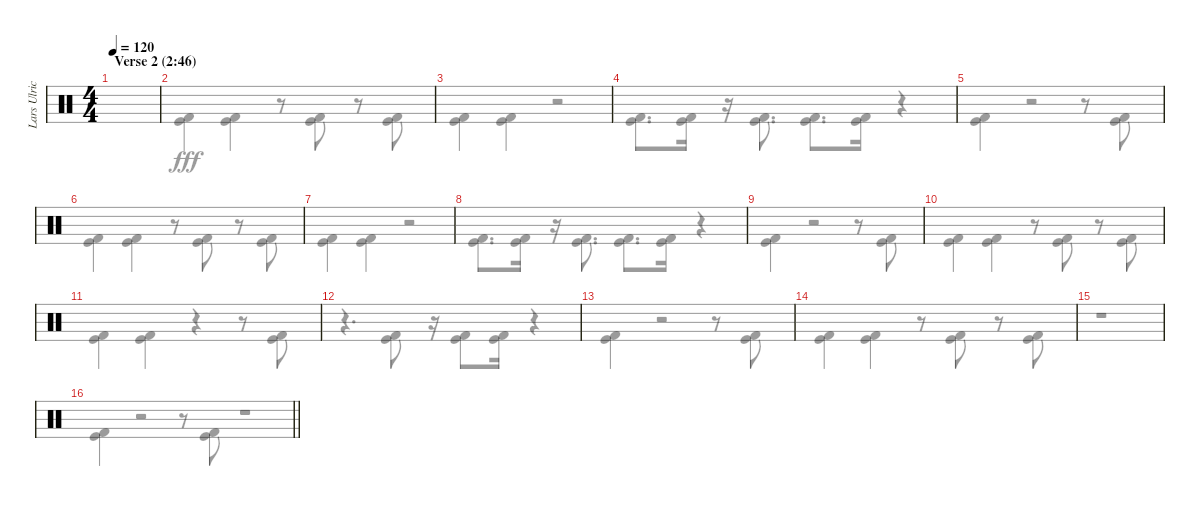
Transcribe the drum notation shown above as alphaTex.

\track ("Lars Ulrich Bass Pedal" "Lars Ulric") {instrument percussion}
\staff {score}
\articulation defaults
\voice
\ts (4 4)
\section ("" "Verse 2 (2:46)")
\tempo 120
\clef neutral
\ks aminor
|
|
|
|
|
|
|
|
|
|
|
|
|
|
|
\barLineRight lightlight
\voice
\clef neutral
\ks aminor
("Kick (hit)" "Kick (hit) 2").4{dy fff} r.2 r.8 ("Kick (hit)" "Kick (hit) 2").8 |
("Kick (hit)" "Kick (hit) 2").4 ("Kick (hit)" "Kick (hit) 2").4 r.8 ("Kick (hit)" "Kick (hit) 2").8 r.8 ("Kick (hit)" "Kick (hit) 2").8 |
("Kick (hit)" "Kick (hit) 2").4 ("Kick (hit)" "Kick (hit) 2").4 r.2 |
("Kick (hit)" "Kick (hit) 2").8{d} ("Kick (hit)" "Kick (hit) 2").16 r.16 ("Kick (hit)" "Kick (hit) 2").8{d} ("Kick (hit)" "Kick (hit) 2").8{d} ("Kick (hit)" "Kick (hit) 2").16 r.4 |
("Kick (hit)" "Kick (hit) 2").4 r.2 r.8 ("Kick (hit)" "Kick (hit) 2").8 |
("Kick (hit)" "Kick (hit) 2").4 ("Kick (hit)" "Kick (hit) 2").4 r.8 ("Kick (hit)" "Kick (hit) 2").8 r.8 ("Kick (hit)" "Kick (hit) 2").8 |
("Kick (hit)" "Kick (hit) 2").4 ("Kick (hit)" "Kick (hit) 2").4 r.2 |
("Kick (hit)" "Kick (hit) 2").8{d} ("Kick (hit)" "Kick (hit) 2").16 r.16 ("Kick (hit)" "Kick (hit) 2").8{d} ("Kick (hit)" "Kick (hit) 2").8{d} ("Kick (hit)" "Kick (hit) 2").16 r.4 |
("Kick (hit)" "Kick (hit) 2").4 r.2 r.8 ("Kick (hit)" "Kick (hit) 2").8 |
("Kick (hit)" "Kick (hit) 2").4 ("Kick (hit)" "Kick (hit) 2").4 r.8 ("Kick (hit)" "Kick (hit) 2").8 r.8 ("Kick (hit)" "Kick (hit) 2").8 |
("Kick (hit)" "Kick (hit) 2").4 ("Kick (hit)" "Kick (hit) 2").4 r.4 r.8 ("Kick (hit)" "Kick (hit) 2").8 |
r.4{d} ("Kick (hit)" "Kick (hit) 2").8 r.16 ("Kick (hit)" "Kick (hit) 2").8 ("Kick (hit)" "Kick (hit) 2").16 r.4 |
("Kick (hit)" "Kick (hit) 2").4 r.2 r.8 ("Kick (hit)" "Kick (hit) 2").8 |
("Kick (hit)" "Kick (hit) 2").4 ("Kick (hit)" "Kick (hit) 2").4 r.8 ("Kick (hit)" "Kick (hit) 2").8 r.8 ("Kick (hit)" "Kick (hit) 2").8 |
r.1 |
\barLineRight lightlight
r.1
